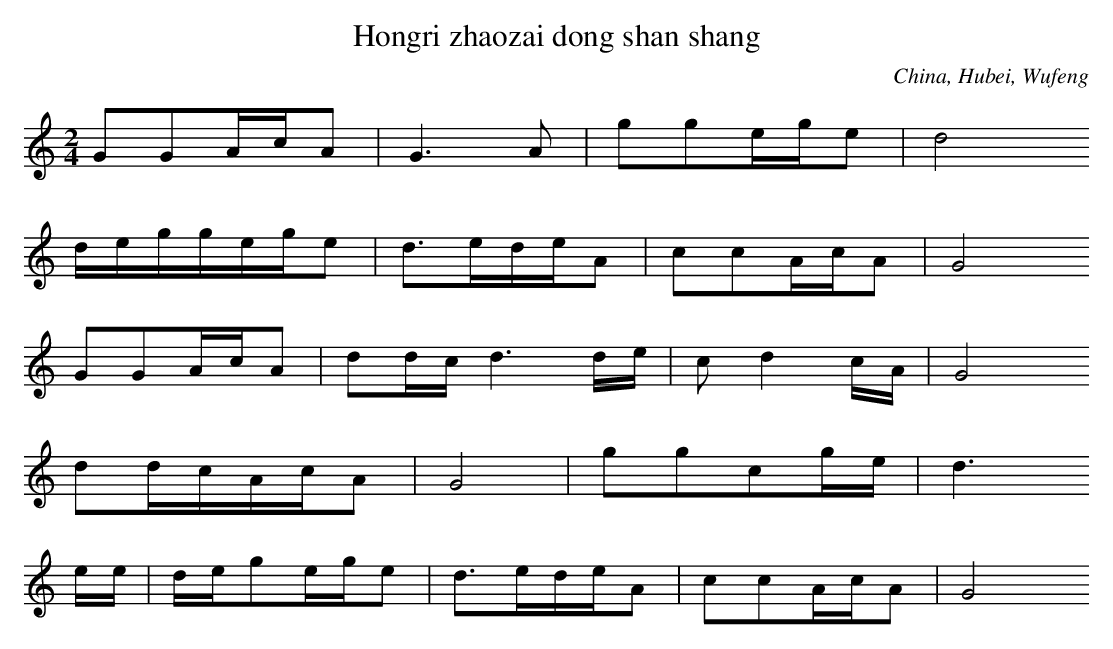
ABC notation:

X:1
T: Hongri zhaozai dong shan shang
O: China, Hubei, Wufeng
M: 2/4
L: 1/16
K: C
G2G2AcA2 | G6A2 | g2g2ege2 | d8
deggege2 | d3edeA2 | c2c2AcA2 | G8
G2G2AcA2 | d2dcd6de | c2d4cA | G8
d2dcAcA2 | G8 | g2g2c2ge | d6
ee | deg2ege2 | d3edeA2 | c2c2AcA2 | G8
